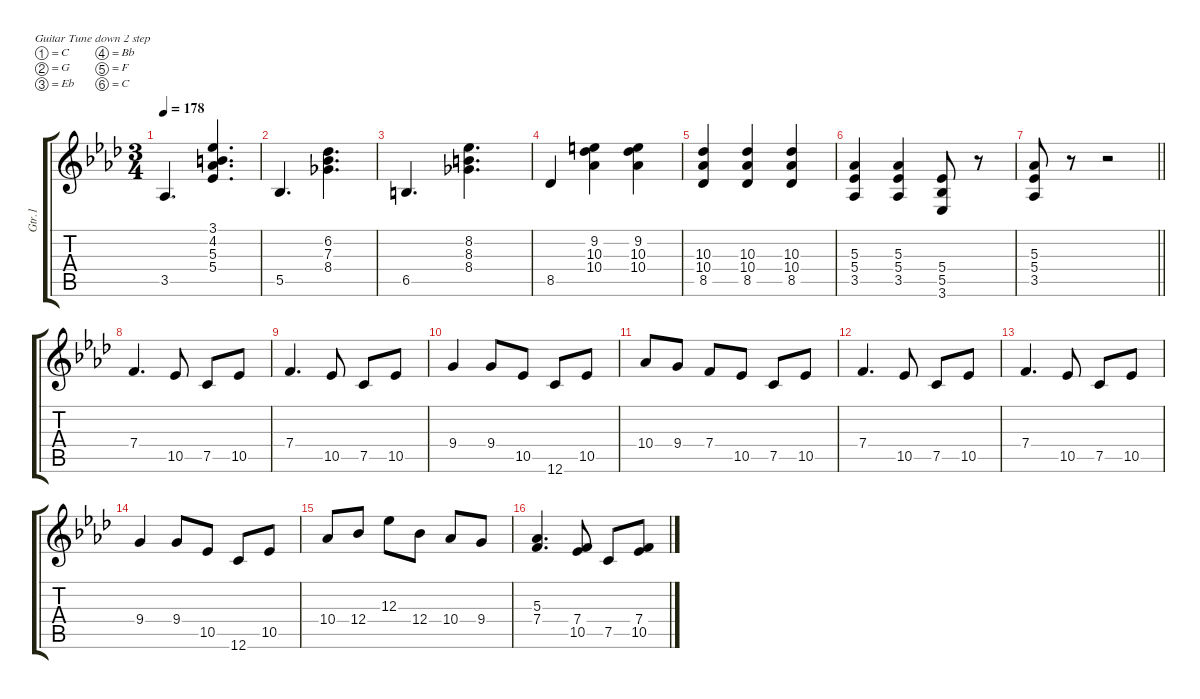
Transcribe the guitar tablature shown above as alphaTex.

\defaultSystemsLayout 4
\hideDynamics
\bracketExtendMode groupsimilarinstruments
\otherSystemsTrackNameOrientation horizontal
\track ("Guitar 1" "Gtr.1") {instrument distortionguitar}
\staff {score tabs}
\tuning (C4 G3 Eb3 Bb2 F2 C2)
\ts (3 4)
\tempo 178
\clef g2
\ks fminor
3.5{acc b}.4{d dy mf beam Up} (3.1{acc b} 4.2{acc forcenatural} 5.3{acc b} 5.4{acc b}).4{d beam Up} |
5.5{acc b}.4{d beam Up} (6.2{acc b} 7.3{acc b} 8.4{acc b}).4{d beam Down} |
6.5{acc forcenatural}.4{d beam Up} (8.2{acc b} 8.3{acc forcenatural} 8.4{acc b}).4{d dy f beam Down} |
8.5{acc b}.4{beam Up} (9.2{acc forcenatural} 10.3{acc b} 10.4{acc b}).4{dy mf beam Down} (9.2{acc forcenatural} 10.3{acc b} 10.4{acc b}).4{beam Down} |
(10.3{acc b} 10.4{acc b} 8.5{acc b}).4{beam Up} (10.3{acc b} 10.4{acc b} 8.5{acc b}).4{beam Up} (10.3{acc b} 10.4{acc b} 8.5{acc b}).4{beam Up} |
(5.3{acc b} 5.4{acc b} 3.5{acc b}).4{beam Up} (5.3{acc b} 5.4{acc b} 3.5{acc b}).4{beam Up} (5.4{acc b} 5.5{acc b} 3.6{acc b}).8{beam Up} r.8{beam Up} |
\barLineRight lightlight
(5.3{acc b} 5.4{acc b} 3.5{acc b}).8{beam Up} r.8{beam Up} r.2{beam Up} |
7.4{acc forcenatural}.4{d beam Up} 10.5{acc b}.8{beam Up} 7.5{acc forcenatural}.8{beam Up} 10.5{acc b}.8{beam Up} |
7.4{acc forcenatural}.4{d beam Up} 10.5{acc b}.8{beam Up} 7.5{acc forcenatural}.8{beam Up} 10.5{acc b}.8{beam Up} |
9.4{acc forcenatural}.4{beam Up} 9.4{acc forcenatural}.8{beam Up} 10.5{acc b}.8{beam Up} 12.6{acc forcenatural}.8{beam Up} 10.5{acc b}.8{beam Up} |
10.4{acc b}.8{beam Up} 9.4{acc forcenatural}.8{beam Up} 7.4{acc forcenatural}.8{beam Up} 10.5{acc b}.8{beam Up} 7.5{acc forcenatural}.8{beam Up} 10.5{acc b}.8{beam Up} |
7.4{acc forcenatural}.4{d beam Up} 10.5{acc b}.8{beam Up} 7.5{acc forcenatural}.8{beam Up} 10.5{acc b}.8{beam Up} |
7.4{acc forcenatural}.4{d beam Up} 10.5{acc b}.8{beam Up} 7.5{acc forcenatural}.8{beam Up} 10.5{acc b}.8{beam Up} |
9.4{acc forcenatural}.4{beam Up} 9.4{acc forcenatural}.8{beam Up} 10.5{acc b}.8{beam Up} 12.6{acc forcenatural}.8{beam Up} 10.5{acc b}.8{beam Up} |
10.4{acc b}.8{beam Up} 12.4{acc b}.8{beam Up} 12.3{acc b}.8{beam Down} 12.4{acc b}.8{beam Down} 10.4{acc b}.8{beam Up} 9.4{acc forcenatural}.8{beam Up} |
(5.3{acc b} 7.4{acc forcenatural}).4{d dy f beam Up} (7.4{acc forcenatural} 10.5{acc b}).8{dy mf beam Up} 7.5{acc forcenatural}.8{beam Up} (7.4{acc forcenatural} 10.5{acc b}).8{beam Up}
